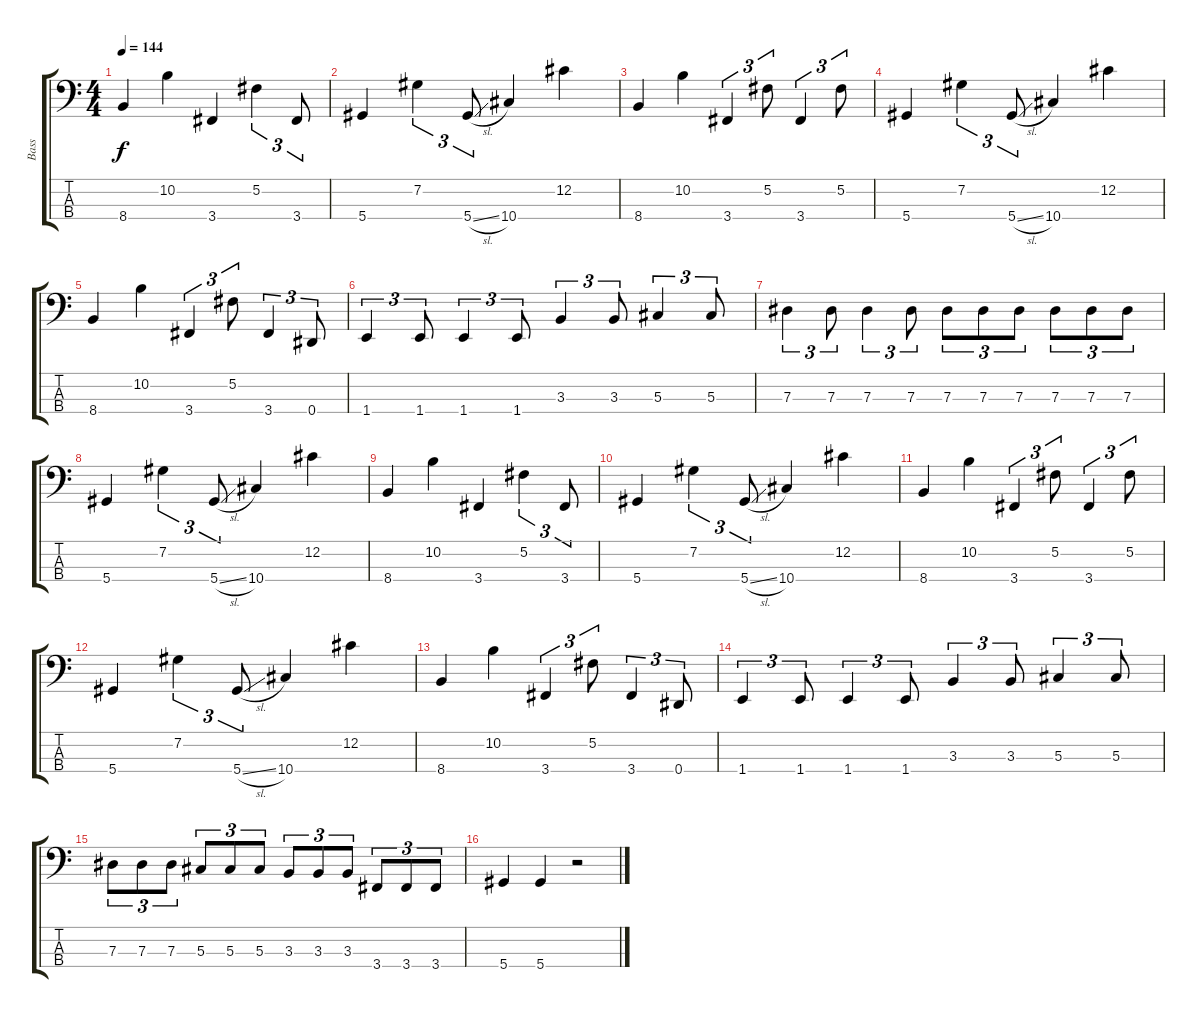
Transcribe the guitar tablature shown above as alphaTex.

\track ("Bass" "Bass") {instrument electricbasspick}
\staff {score tabs}
\tuning (Gb2 Db2 Ab1 Eb1) {hide}
\ts (4 4)
\tempo 144
\clef f4
\ks c
8.4.4{dy f} 10.2.4 3.4.4 5.2.4{tu (3 2)} 3.4.8{tu (3 2)} |
5.4.4 7.2.4{tu (3 2)} 5.4{sl}.8{tu (3 2)} 10.4.4 12.2.4 |
8.4.4 10.2.4 3.4.4{tu (3 2)} 5.2.8{tu (3 2)} 3.4.4{tu (3 2)} 5.2.8{tu (3 2)} |
5.4.4 7.2.4{tu (3 2)} 5.4{sl}.8{tu (3 2)} 10.4.4 12.2.4 |
8.4.4 10.2.4 3.4.4{tu (3 2)} 5.2.8{tu (3 2)} 3.4.4{tu (3 2)} 0.4.8{tu (3 2)} |
1.4.4{tu (3 2)} 1.4.8{tu (3 2)} 1.4.4{tu (3 2)} 1.4.8{tu (3 2)} 3.3.4{tu (3 2)} 3.3.8{tu (3 2)} 5.3.4{tu (3 2)} 5.3.8{tu (3 2)} |
7.3.4{tu (3 2)} 7.3.8{tu (3 2)} 7.3.4{tu (3 2)} 7.3.8{tu (3 2)} 7.3.8{tu (3 2)} 7.3.8{tu (3 2)} 7.3.8{tu (3 2)} 7.3.8{tu (3 2)} 7.3.8{tu (3 2)} 7.3.8{tu (3 2)} |
5.4.4 7.2.4{tu (3 2)} 5.4{sl}.8{tu (3 2)} 10.4.4 12.2.4 |
8.4.4 10.2.4 3.4.4 5.2.4{tu (3 2)} 3.4.8{tu (3 2)} |
5.4.4 7.2.4{tu (3 2)} 5.4{sl}.8{tu (3 2)} 10.4.4 12.2.4 |
8.4.4 10.2.4 3.4.4{tu (3 2)} 5.2.8{tu (3 2)} 3.4.4{tu (3 2)} 5.2.8{tu (3 2)} |
5.4.4 7.2.4{tu (3 2)} 5.4{sl}.8{tu (3 2)} 10.4.4 12.2.4 |
8.4.4 10.2.4 3.4.4{tu (3 2)} 5.2.8{tu (3 2)} 3.4.4{tu (3 2)} 0.4.8{tu (3 2)} |
1.4.4{tu (3 2)} 1.4.8{tu (3 2)} 1.4.4{tu (3 2)} 1.4.8{tu (3 2)} 3.3.4{tu (3 2)} 3.3.8{tu (3 2)} 5.3.4{tu (3 2)} 5.3.8{tu (3 2)} |
7.3.8{tu (3 2)} 7.3.8{tu (3 2)} 7.3.8{tu (3 2)} 5.3.8{tu (3 2)} 5.3.8{tu (3 2)} 5.3.8{tu (3 2)} 3.3.8{tu (3 2)} 3.3.8{tu (3 2)} 3.3.8{tu (3 2)} 3.4.8{tu (3 2)} 3.4.8{tu (3 2)} 3.4.8{tu (3 2)} |
5.4.4 5.4.4 r.2
